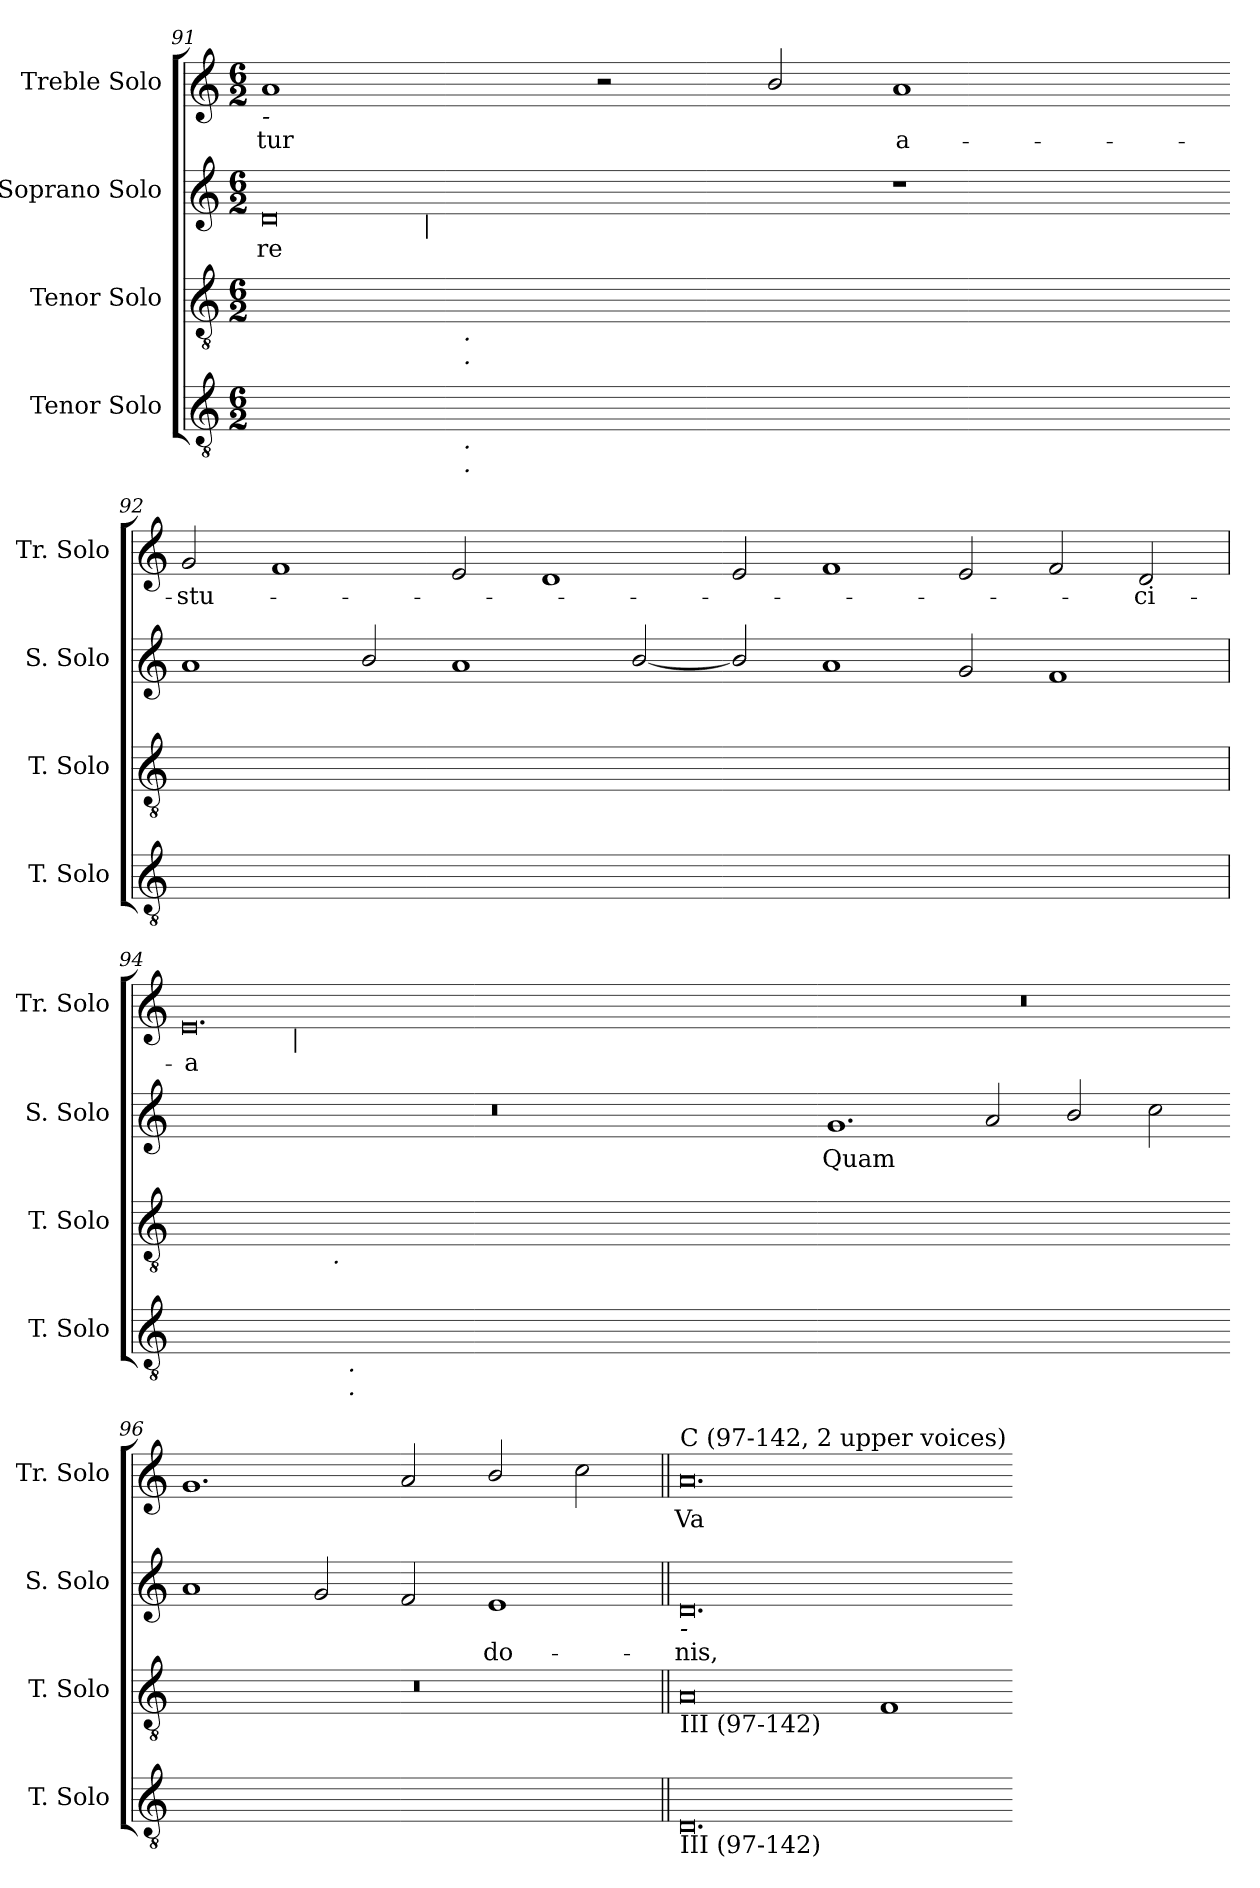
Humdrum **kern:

**kern	**kern	**kern	**text	**kern	**text
*part4	*part3	*part2	*part2	*part1	*part1
*staff4	*staff3	*staff2	*staff2	*staff1	*staff1
*I"Tenor Solo	*I"Tenor Solo	*I"Soprano Solo	*	*I"Treble Solo	*
*I'T. Solo	*I'T. Solo	*I'S. Solo	*	*I'Tr. Solo	*
!!LO:LB:g=z
*clefGv2	*clefGv2	*clefG2	*	*clefG2	*
*ITrd7c12	*ITrd7c12	*	*	*	*
*k[]	*k[]	*k[]	*	*k[]	*
*C:	*C:	*C:	*	*C:	*
*M6/2	*M6/2	*M6/2	*	*M6/2	*
=91	=91	=91	=91	=91	=91
!	!	!	!LO:LY:b:color=#000000	!	!
!	!	!	!	!LO:TX:b:i:t=-	!
!	!	!LO:TX:b:i:t=-	!	!	!
!	!	!	!	!	!LO:LY:b:color=#000000
*^	*^	*^	*	*	*
[<0.DDiyy	4ryy	[<0.BBiyy	4ryy	0di	4ryy	-re	1ai	-tur
.	8ryy	.	8ryy	.	8ryy	.	.	.
.	32ryy	.	32ryy	.	64ryy	.	.	.
.	.	.	.	.	256..ryy	.	.	.
!	!	!	!	!	!LO:TX:b:i:t=|	!	!	!
.	.	.	.	.	1ryy	.	.	.
.	64ryy	.	64ryy	.	.	.	.	.
.	128ryy	.	128ryy	.	.	.	.	.
.	512.ryy	.	512.ryy	.	.	.	.	.
!	!	!	!LO:TX:b:i:t=.	!	!	!	!	!
!	!	!	!LO:TX:b:i:t=.	!	!	!	!	!
!	!LO:TX:b:i:t=.	!	!	!	!	!	!	!
!	!LO:TX:b:i:t=.	!	!	!	!	!	!	!
.	1ryy	.	1ryy	.	.	.	.	.
.	.	.	.	.	.	.	2r	.
.	.	.	.	.	1ryy	.	.	.
.	1ryy	.	1ryy	.	.	.	.	.
.	.	.	.	.	.	.	2bi/	.
!	!	!	!	!	!	!	!	!LO:LY:b:color=#000000
.	.	.	.	1r	.	.	1ai	a-
.	.	.	.	.	2ryy	.	.	.
.	2ryy	.	2ryy	.	.	.	.	.
.	.	.	.	.	16ryy	.	.	.
.	16ryy	.	16ryy	.	.	.	.	.
.	.	.	.	.	32ryy	.	.	.
.	.	.	.	.	128ryy	.	.	.
.	256ryy	.	256ryy	.	.	.	.	.
.	1024ryy	.	1024ryy	.	1024ryy	.	.	.
*v	*v	*	*	*v	*v	*	*	*
*	*v	*v	*	*	*	*
=92-	=92-	=92-	=92-	=92-	=92-
*^	*^	*^	*	*	*
!	!	!	!	!	!	!	!	!LO:LY:b:color=#000000
*v	*v	*	*	*v	*v	*	*	*
*	*v	*v	*	*	*	*
0.DDiyy_<	0.BBiyy_<	1ai	.	2gi/	-stu-
.	.	.	.	1fi	.
.	.	2bi/	.	.	.
.	.	1ai	.	2ei/	.
.	.	.	.	1di	.
.	.	[<2bi/	.	.	.
=93-	=93-	=93-	=93-	=93-	=93-
0.DDiyy]	0.BBiyy]	2bi/]	.	2ei/	.
.	.	1ai	.	1fi	.
.	.	2gi/	.	2ei/	.
.	.	1fi	.	2fi/	.
!	!	!	!	!	!LO:LY:b:color=#000000
.	.	.	.	2di/	-ci-
=94	=94	=94	=94	=94	=94
!	!	!LO:N:vis=1	!	!	!
!	!	!	!	!	!LO:LY:b:color=#000000
*^	*^	*	*	*^	*
[<0.CCiyy	2ryy	[>0.Ciyy	2ryy	0.r	.	0.ei	4ryy	-a
.	.	.	.	.	.	.	8ryy	.
.	.	.	.	.	.	.	32..ryy	.
!	!	!	!	!	!	!	!LO:TX:b:i:t=|	!
.	.	.	.	.	.	.	1ryy	.
.	32ryy	.	64ryy	.	.	.	.	.
.	.	.	256..ryy	.	.	.	.	.
!	!	!	!LO:TX:b:i:t=.	!	!	!	!	!
.	.	.	1ryy	.	.	.	.	.
.	128ryy	.	.	.	.	.	.	.
.	512ryy	.	.	.	.	.	.	.
!	!LO:TX:b:i:t=.	!	!	!	!	!	!	!
!	!LO:TX:b:i:t=.	!	!	!	!	!	!	!
.	1ryy	.	.	.	.	.	.	.
.	.	.	.	.	.	.	1ryy	.
.	.	.	1ryy	.	.	.	.	.
.	1ryy	.	.	.	.	.	.	.
.	.	.	.	.	.	.	2ryy	.
.	.	.	4ryy	.	.	.	.	.
.	4ryy	.	.	.	.	.	.	.
.	.	.	8ryy	.	.	.	.	.
.	8ryy	.	.	.	.	.	.	.
.	.	.	16ryy	.	.	.	.	.
.	16ryy	.	.	.	.	.	.	.
.	.	.	.	.	.	.	16ryy	.
.	.	.	32ryy	.	.	.	.	.
.	64ryy	.	.	.	.	.	.	.
.	.	.	128ryy	.	.	.	.	.
.	.	.	.	.	.	.	128ryy	.
.	256.ryy	.	.	.	.	.	.	.
.	.	.	1024ryy	.	.	.	.	.
*v	*v	*	*	*	*	*v	*v	*
*	*v	*v	*	*	*	*
=95-	=95-	=95-	=95-	=95-	=95-
*^	*^	*	*	*^	*
!	!	!	!	!	!LO:LY:b:color=#000000	!LO:N:vis=1	!	!
*v	*v	*	*	*	*	*v	*v	*
*	*v	*v	*	*	*	*
0.CCiyy_<	0.Ciyy]	1.gi	Quam	0.r	.
.	.	2ai/	.	.	.
.	.	2bi/	.	.	.
.	.	2cci\	.	.	.
=96-	=96-	=96-	=96-	=96-	=96-
!	!LO:N:vis=1	!	!	!	!
0.CCiyy]	0.r	1ai	.	1.gi	.
.	.	2gi/	.	.	.
.	.	2fi/	.	2ai/	.
!	!	!	!LO:LY:b:color=#000000	!	!
.	.	1ei	do-	2bi/	.
.	.	.	.	2cci\	.
!!LO:PB:g=z
=97||	=97||	=97||	=97||	=97||	=97||
!	!	!	!LO:LY:b:color=#000000	!	!
!	!	!	!	!LO:TX:t=C (97-142, 2 upper voices)	!
!	!	!LO:TX:b:i:t=-	!	!	!
!	!LO:TX:b:t=III (97-142)	!	!	!	!
!LO:TX:b:t=III (97-142)	!	!	!	!	!
!	!	!	!	!	!LO:LY:b:color=#000000
0.DDi	0AAi	0.di	-nis,	0.ai	Va-
.	1FFi	.	.	.	.
=-	=-	=-	=-	=-	=-
*-	*-	*-	*-	*-	*-
